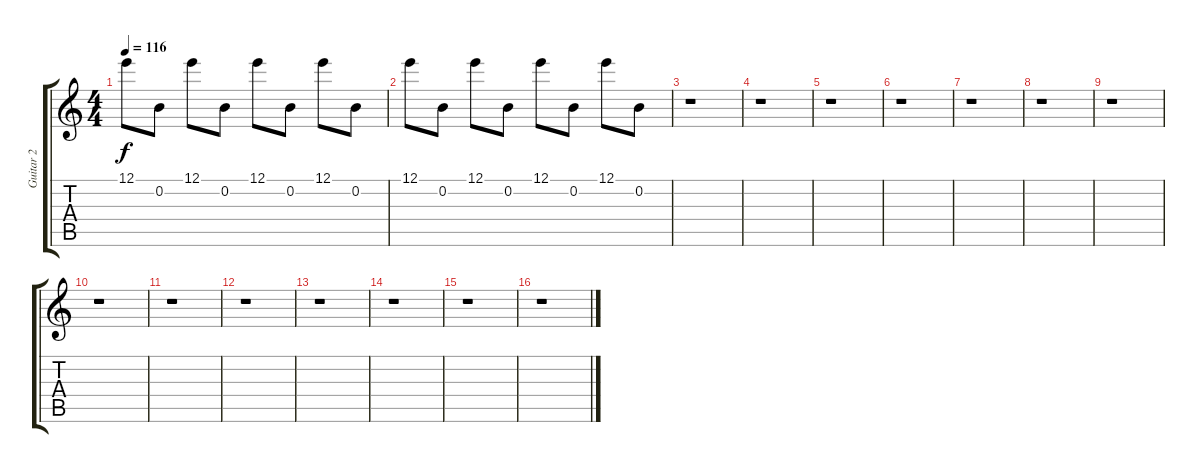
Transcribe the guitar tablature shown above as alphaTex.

\track ("Guitar 2" "Guitar 2") {instrument electricguitarclean}
\staff {score tabs}
\tuning (E4 B3 G3 D3 A2 E2) {hide}
\ts (4 4)
\tempo 116
\clef g2
\ks c
12.1.8{dy f} 0.2.8 12.1.8 0.2.8 12.1.8 0.2.8 12.1.8 0.2.8 |
12.1.8 0.2.8 12.1.8 0.2.8 12.1.8 0.2.8 12.1.8 0.2.8 |
r.1 |
r.1 |
r.1 |
r.1 |
r.1 |
r.1 |
r.1 |
r.1 |
r.1 |
r.1 |
r.1 |
r.1 |
r.1 |
r.1
